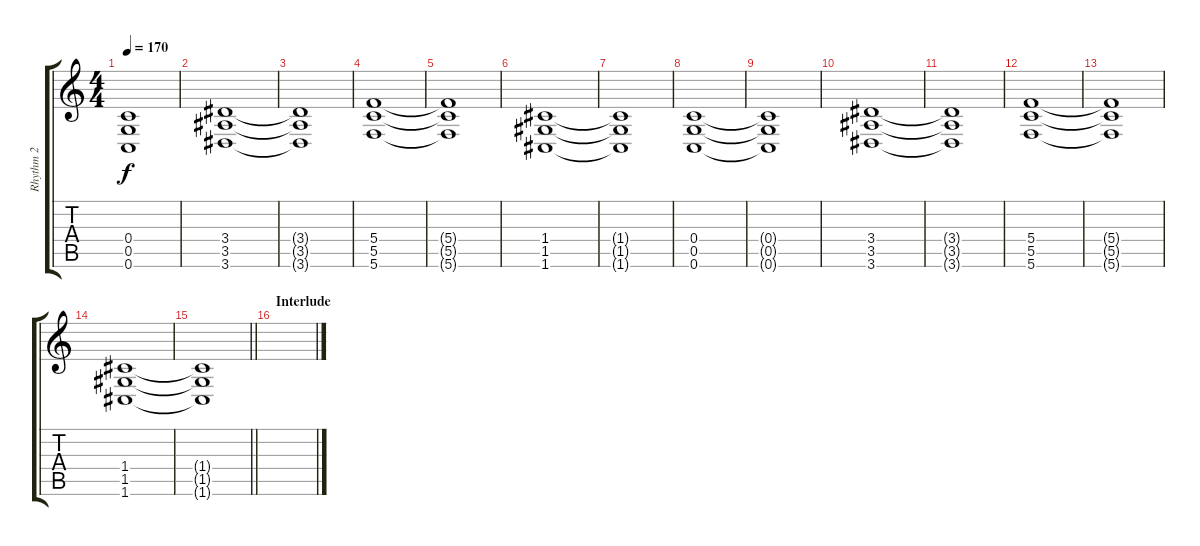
\track ("Rhythm 2" "Rhythm 2") {instrument distortionguitar}
\staff {score tabs}
\tuning (D4 A3 F3 C3 G2 C2) {hide}
\ts (4 4)
\tempo 170
\clef g2
\ks c
(0.4{t} 0.5{t} 0.6{t}).1{dy f} |
(3.4 3.5 3.6).1 |
(3.4{t} 3.5{t} 3.6{t}).1 |
(5.4 5.5 5.6).1 |
(5.4{t} 5.5{t} 5.6{t}).1 |
(1.4 1.5 1.6).1 |
(1.4{t} 1.5{t} 1.6{t}).1 |
(0.4 0.5 0.6).1 |
(0.4{t} 0.5{t} 0.6{t}).1 |
(3.4 3.5 3.6).1 |
(3.4{t} 3.5{t} 3.6{t}).1 |
(5.4 5.5 5.6).1 |
(5.4{t} 5.5{t} 5.6{t}).1 |
(1.4 1.5 1.6).1 |
\barLineRight lightlight
(1.4{t} 1.5{t} 1.6{t}).1 |
\section ("" "Interlude")
